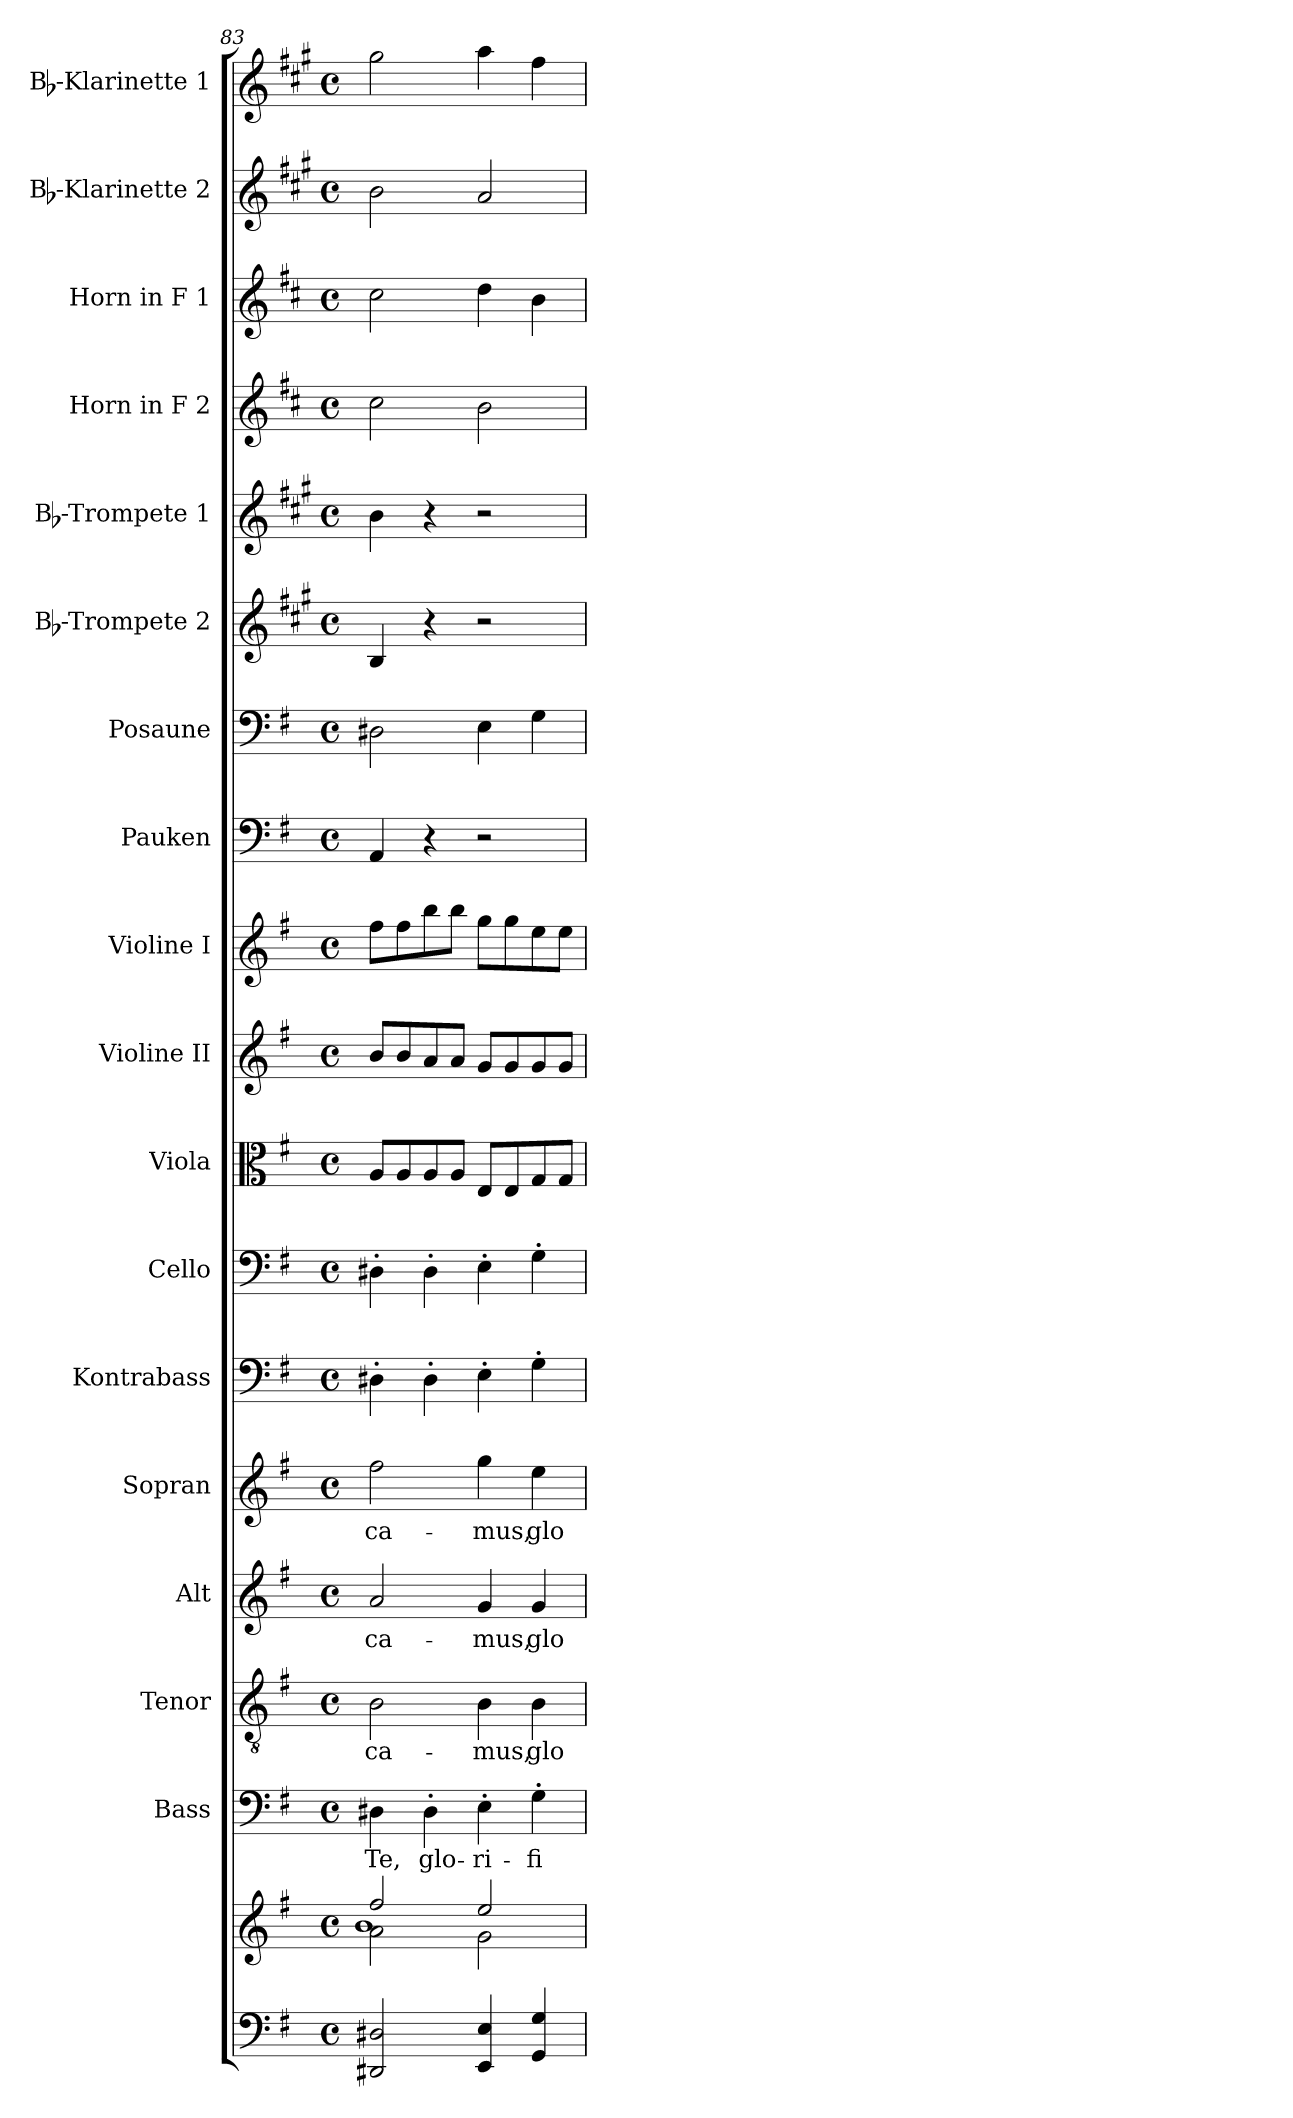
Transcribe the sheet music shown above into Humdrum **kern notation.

**kern	**kern	**kern	**text	**kern	**text	**kern	**text	**kern	**text	**kern	**kern	**kern	**kern	**kern	**kern	**kern	**kern	**kern	**kern	**kern	**kern	**kern
*part18	*part18	*part17	*part17	*part16	*part16	*part15	*part15	*part14	*part14	*part13	*part12	*part11	*part10	*part9	*part8	*part7	*part6	*part5	*part4	*part3	*part2	*part1
*staff19	*staff18	*staff17	*staff17	*staff16	*staff16	*staff15	*staff15	*staff14	*staff14	*staff13	*staff12	*staff11	*staff10	*staff9	*staff8	*staff7	*staff6	*staff5	*staff4	*staff3	*staff2	*staff1
*	*	*I"Bass	*	*I"Tenor	*	*I"Alt	*	*I"Sopran	*	*I"Kontrabass	*I"Cello	*I"Viola	*I"Violine II	*I"Violine I	*I"Pauken	*I"Posaune	*I"Bb-Trompete 2	*I"Bb-Trompete 1	*I"Horn in F 2	*I"Horn in F 1	*I"Bb-Klarinette 2	*I"Bb-Klarinette 1
*	*	*I'B.	*	*I'T.	*	*I'A.	*	*I'S.	*	*I'Kb.	*	*I'Vla.	*I'Vl. II	*I'Vl. I	*I'Pk.	*I'Pos.	*I'Bb Trp. 2	*I'Bb Trp. 1	*	*	*I'Bb Kl. 2	*I'Bb Kl. 1
*clefF4	*clefG2	*clefF4	*	*clefGv2	*	*clefG2	*	*clefG2	*	*clefF4	*clefF4	*clefC3	*clefG2	*clefG2	*clefF4	*clefF4	*clefG2	*clefG2	*clefG2	*clefG2	*clefG2	*clefG2
*	*	*	*	*	*	*	*	*	*	*ITrd7c12	*	*	*	*	*	*	*ITrd1c2	*ITrd1c2	*ITrd4c7	*ITrd4c7	*ITrd1c2	*ITrd1c2
*k[f#]	*k[f#]	*k[f#]	*	*k[f#]	*	*k[f#]	*	*k[f#]	*	*k[f#]	*k[f#]	*k[f#]	*k[f#]	*k[f#]	*k[f#]	*k[f#]	*k[f#]	*k[f#]	*k[f#]	*k[f#]	*k[f#]	*k[f#]
*G:	*G:	*G:	*	*G:	*	*G:	*	*G:	*	*G:	*G:	*G:	*G:	*G:	*G:	*G:	*G:	*G:	*G:	*G:	*G:	*G:
*M4/4	*M4/4	*M4/4	*	*M4/4	*	*M4/4	*	*M4/4	*	*M4/4	*M4/4	*M4/4	*M4/4	*M4/4	*M4/4	*M4/4	*M4/4	*M4/4	*M4/4	*M4/4	*M4/4	*M4/4
*met(c)	*met(c)	*met(c)	*	*met(c)	*	*met(c)	*	*met(c)	*	*met(c)	*met(c)	*met(c)	*met(c)	*met(c)	*met(c)	*met(c)	*met(c)	*met(c)	*met(c)	*met(c)	*met(c)	*met(c)
=83	=83	=83	=83	=83	=83	=83	=83	=83	=83	=83	=83	=83	=83	=83	=83	=83	=83	=83	=83	=83	=83	=83
*	*^	*	*	*	*	*	*	*	*	*	*	*	*	*	*	*	*	*	*	*	*	*
*	*	*^	*	*	*	*	*	*	*	*	*	*	*	*	*	*	*	*	*	*	*	*	*
!	!	!	!	!	!LO:LY:b	!	!LO:LY:b	!	!LO:LY:b	!	!LO:LY:b	!	!	!	!	!	!	!	!	!	!	!	!	!
2DD#X/ 2D#X/	2ff#/	2a\	1b	4D#X\	Te,	2B\	-ca-	2a/	-ca-	2ff#\	-ca-	4DD#X'>\	4D#X'>\	8A/L	8b/L	8ff#\L	4AA/	2D#X\	4A/	4a\	2f#\	2f#\	2a\	2ff#\
.	.	.	.	.	.	.	.	.	.	.	.	.	.	8A/	8b/	8ff#\	.	.	.	.	.	.	.	.
!	!	!	!	!	!LO:LY:b	!	!	!	!	!	!	!	!	!	!	!	!	!	!	!	!	!	!	!
.	.	.	.	4D#'>\	glo-	.	.	.	.	.	.	4DD#'>\	4D#'>\	8A/	8a/	8bb\	4r	.	4r	4r	.	.	.	.
.	.	.	.	.	.	.	.	.	.	.	.	.	.	8A/J	8a/J	8bb\J	.	.	.	.	.	.	.	.
!	!	!	!	!	!LO:LY:b	!	!LO:LY:b	!	!LO:LY:b	!	!LO:LY:b	!	!	!	!	!	!	!	!	!	!	!	!	!
4EE/ 4E/	2ee/	2g\	.	4E'>\	-ri-	4B\	-mus,	4g/	-mus,	4gg\	-mus,	4EE'>\	4E'>\	8E/L	8g/L	8gg\L	2r	4E\	2r	2r	2e\	4g\	2g/	4gg\
.	.	.	.	.	.	.	.	.	.	.	.	.	.	8E/	8g/	8gg\	.	.	.	.	.	.	.	.
!	!	!	!	!	!LO:LY:b	!	!LO:LY:b	!	!LO:LY:b	!	!LO:LY:b	!	!	!	!	!	!	!	!	!	!	!	!	!
4GG/ 4G/	.	.	.	4G'>\	-fi-	4B\	glo-	4g/	glo-	4ee\	glo-	4GG'>\	4G'>\	8G/	8g/	8ee\	.	4G\	.	.	.	4e\	.	4ee\
.	.	.	.	.	.	.	.	.	.	.	.	.	.	8G/J	8g/J	8ee\J	.	.	.	.	.	.	.	.
*	*v	*v	*v	*	*	*	*	*	*	*	*	*	*	*	*	*	*	*	*	*	*	*	*	*
=	=	=	=	=	=	=	=	=	=	=	=	=	=	=	=	=	=	=	=	=	=	=
*-	*-	*-	*-	*-	*-	*-	*-	*-	*-	*-	*-	*-	*-	*-	*-	*-	*-	*-	*-	*-	*-	*-
